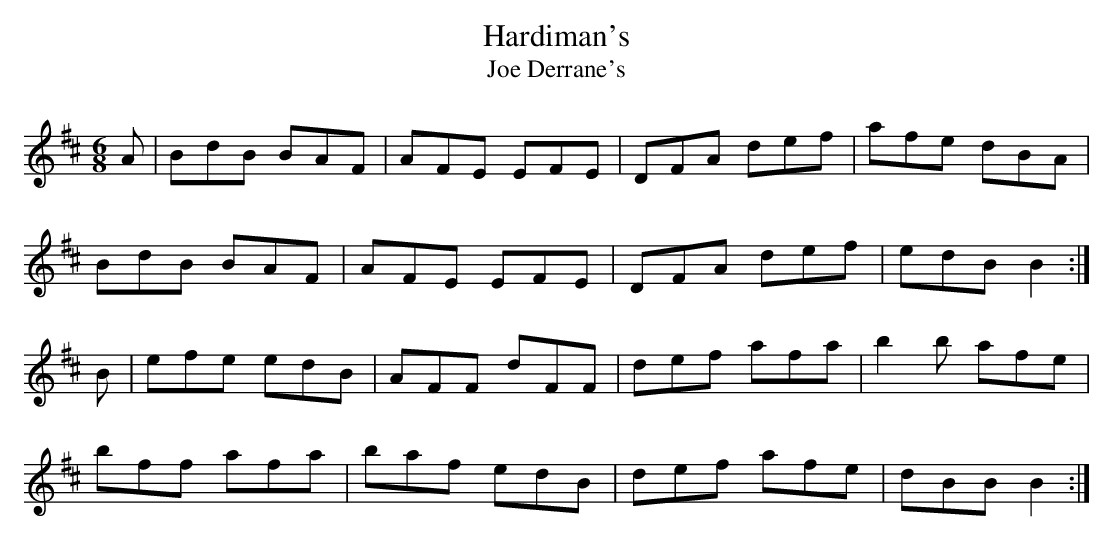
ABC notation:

X:1
T: Hardiman's
T: Joe Derrane's
M: 6/8
L: 1/8
K: D
A | BdB BAF | AFE EFE | DFA def | afe dBA |
BdB BAF | AFE EFE | DFA def | edB B2 :|
B | efe edB | AFF dFF | def afa | b2 b afe |
bff afa | baf edB | def afe | dBB B2 :|
